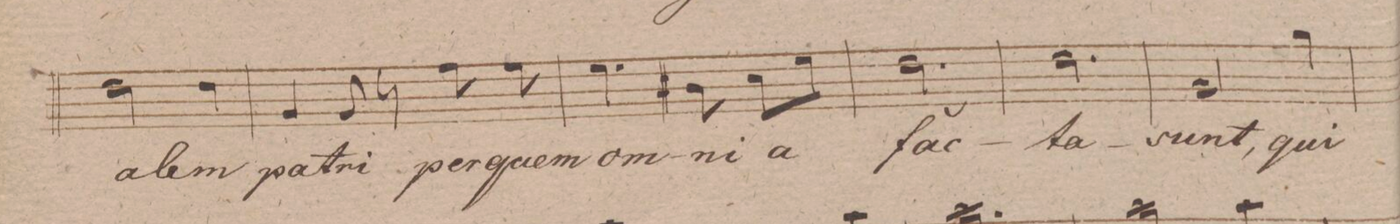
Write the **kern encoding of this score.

**kern	**text	**dynam
*I"Baſso.	*	*
*clefF4	*	*
*k[f#]	*	*
*M3/4	*	*
2F#\	-a-	.
4F#\	-lem	.
=62	=62	=62
4BB/	pa-	.
8BB/	-tri	.
8r	.	.
8A\	per	.
8A\	quem	.
=63	=63	=63
4.G\	om-	.
8D#X\	-ni-	.
8E\L	-a	.
8G\J	.	.
=64	=64	=64
2.F#\	fac-	.
=65	=65	=65
2.F#\	-ta	.
=66	=66	=66
2BB/	sunt,	.
4B\	qui	.
=67	=67	=67
*-	*-	*-
